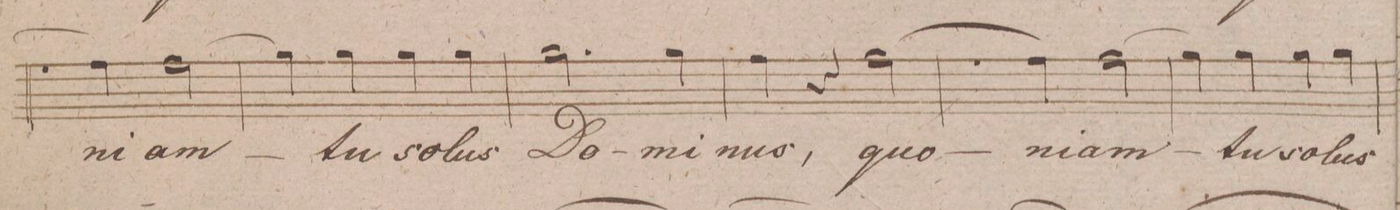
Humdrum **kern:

**kern	**text	**text	**dynam
*I"Alto.	*	*	*
*clefC3	*	*	*
*k[f#c#g#d#]	*	*	*
*met(c)	*	*	*
*M4/4	*	*	*
4g#]\	.	.	.
4g#\	-ni-	.	.
(>2g#\	-am	.	.
=173	=173	=173	=173
4a\)	.	.	.
4a\	tu	.	.
4a\	so-	.	.
4a\	-lus	.	.
=174	=174	=174	=174
2.a\	Do-	.	.
4a\	-mi-	.	.
=175	=175	=175	=175
4g#\	-nus,	.	.
4r	.	.	.
[2g#\	quo-	.	.
=176	=176	=176	=176
4g#]\	.	.	.
4g#\	-ni-	.	.
(>2g#\	-am	.	.
=177	=177	=177	=177
4a\)	.	.	.
4a\	tu	.	.
4a\	so-	.	.
4a\	-lus	.	.
=178	=178	=178	=178
*-	*-	*-	*-
